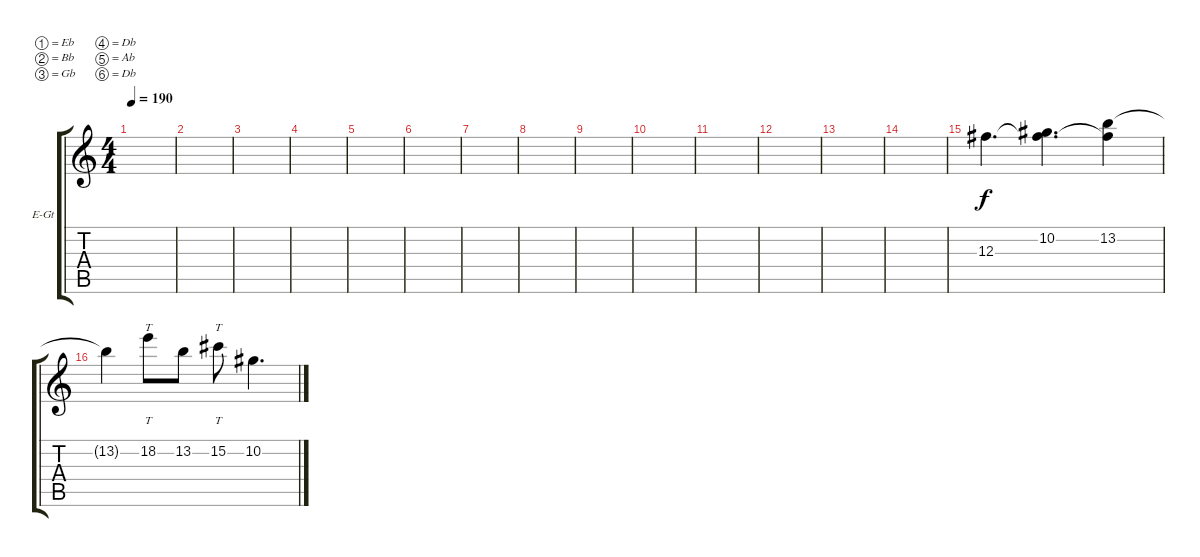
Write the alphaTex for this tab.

\defaultSystemsLayout 4
\bracketExtendMode groupsimilarinstruments
\firstSystemTrackNameOrientation horizontal
\otherSystemsTrackNameOrientation horizontal
\track ("Electric Guitar" "E-Gt") {instrument distortionguitar}
\staff {score tabs}
\tuning (Eb4 Bb3 Gb3 Db3 Ab2 Db2)
\ts (4 4)
\tempo 190
\clef g2
\scale
0.333333
\ks c
|
\scale
0.333333 |
\scale
0.333333 |
\scale
0.333333 |
\scale
0.333333 |
\scale
0.333333 |
\scale
0.333333 |
\scale
0.333333 |
\scale
0.333333 |
\scale
0.333333 |
\scale
0.333333 |
\scale
0.333333 |
\scale
0.333333 |
\scale
0.333333 |
\scale
0.333333 12.3.4{d} (10.2 12.3{t}).4{d} (13.2 12.3{t}).4 |
\scale
0.333333 13.2{t}.4 18.2.8{tt} 13.2.8 15.2.8{tt} 10.2.4{d}
